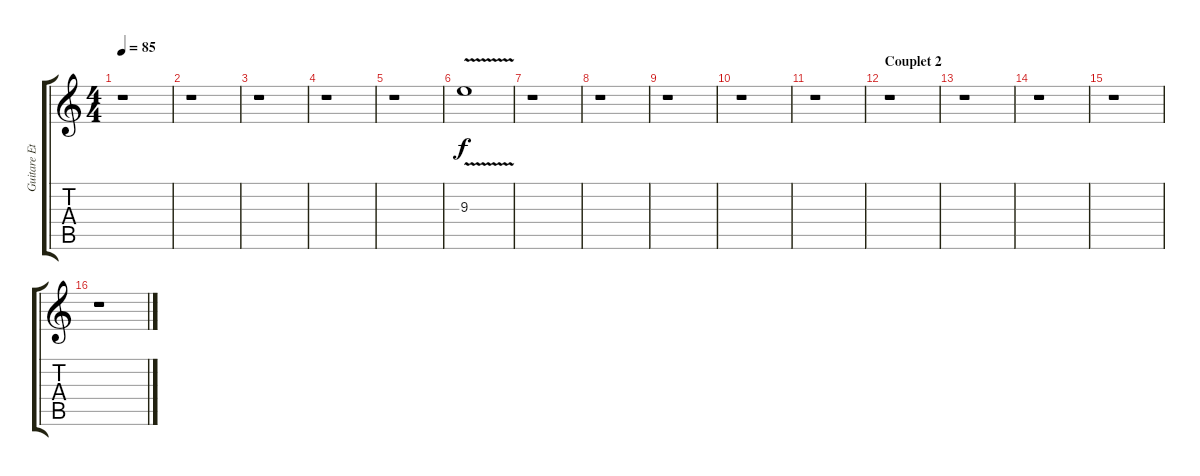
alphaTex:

\track ("Guitare Etouffer" "Guitare Et") {instrument electricguitarmuted}
\staff {score tabs}
\tuning (E4 B3 G3 D3 A2 E2) {hide}
\ts (4 4)
\tempo 85
\clef g2
\ks c
r.1{dy f} |
r.1 |
r.1 |
r.1 |
r.1 |
9.3{v}.1 |
r.1 |
r.1 |
r.1 |
r.1 |
r.1 |
\section ("" "Couplet 2")
r.1 |
r.1 |
r.1 |
r.1 |
r.1
